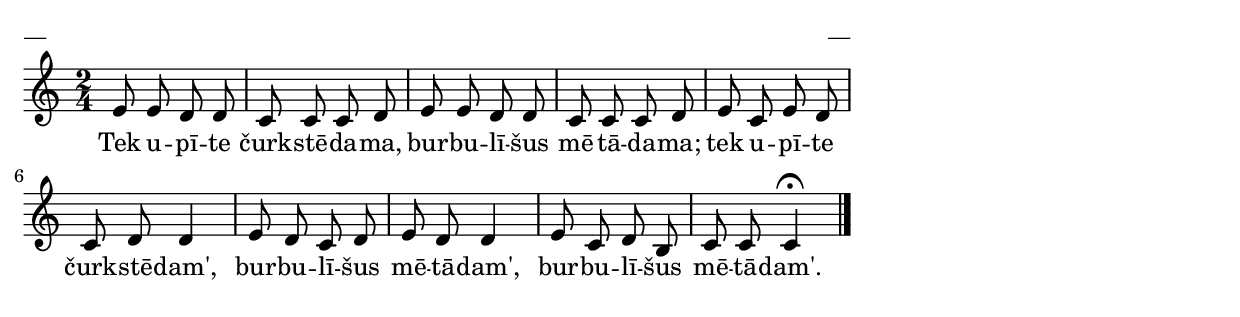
\version "2.13.16"
%\header {
%    title = "Tek upīte čurkstēdama",AA lapas, bēres
%}
\paper {
line-width = 14\cm
left-margin = 0.4\cm
between-system-padding = 0.1\cm
between-system-space = 0.1\cm
}
\layout {
indent = #0
ragged-last = ##f
}

voiceA = \relative c' {
\clef "treble"
\key a \minor
\time 2/4
e8 e d d |
c8 c c d |
e8 e d d |
c8 c c d |
e8 c e d |
c8 d d4 |
e8 d c d |
e8 d d4 |
e8 c d b |
c8 c c4\fermata |
\bar "|."
} 

lyricA = \lyricmode {
Tek u -- pī -- te čurk -- stē -- da -- ma, bur -- bu -- lī -- šus mē -- tā -- da -- ma;
tek u -- pī -- te čurk -- stē -- dam', bur -- bu -- lī -- šus mē -- tā -- dam',
bur -- bu -- lī -- šus mē -- tā -- dam'.
} 

fullScore = <<
\new Staff {
<<
\new Voice = "voiceA" { \oneVoice \autoBeamOff \voiceA }
\lyricsto "voiceA" \new Lyrics \lyricA
>>
}
>>

\score {
\fullScore
\header { piece = "__" opus = "__" }
}
\markup { \with-color #(x11-color 'white) \sans \smaller "__" }
\score {
\unfoldRepeats
\fullScore
\midi {
\context { \Staff \remove "Staff_performer" }
\context { \Voice \consists "Staff_performer" }
}
}


